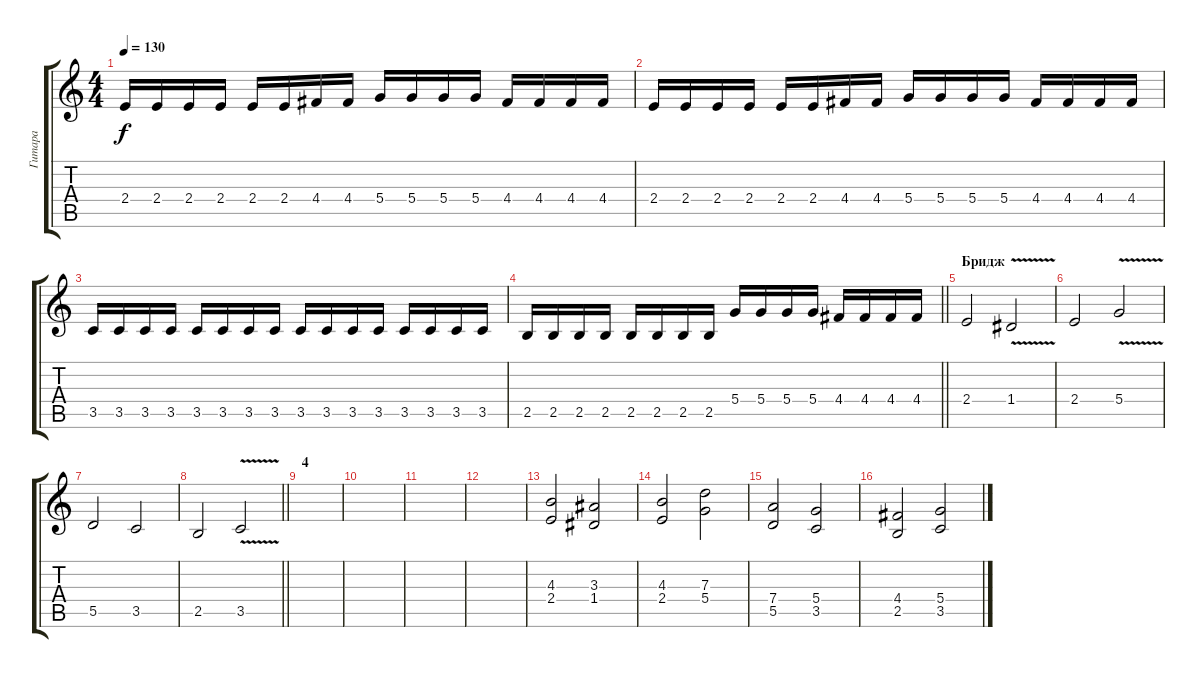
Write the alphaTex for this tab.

\track ("Гитара" "Гитара") {instrument distortionguitar}
\staff {score tabs}
\tuning (E4 B3 G3 D3 A2 E2) {hide}
\ts (4 4)
\tempo 130
\clef g2
\ks c
2.4.16{dy f} 2.4.16 2.4.16 2.4.16 2.4.16 2.4.16 4.4.16 4.4.16 5.4.16 5.4.16 5.4.16 5.4.16 4.4.16 4.4.16 4.4.16 4.4.16 |
2.4.16 2.4.16 2.4.16 2.4.16 2.4.16 2.4.16 4.4.16 4.4.16 5.4.16 5.4.16 5.4.16 5.4.16 4.4.16 4.4.16 4.4.16 4.4.16 |
3.5.16 3.5.16 3.5.16 3.5.16 3.5.16 3.5.16 3.5.16 3.5.16 3.5.16 3.5.16 3.5.16 3.5.16 3.5.16 3.5.16 3.5.16 3.5.16 |
\barLineRight lightlight
2.5.16 2.5.16 2.5.16 2.5.16 2.5.16 2.5.16 2.5.16 2.5.16 5.4.16 5.4.16 5.4.16 5.4.16 4.4.16 4.4.16 4.4.16 4.4.16 |
\section ("" "Бридж")
2.4.2 1.4{v}.2 |
2.4.2 5.4{v}.2 |
5.5.2 3.5.2 |
\barLineRight lightlight
2.5.2 3.5{v}.2 |
\section ("" "4")
|
|
|
|
(4.3 2.4).2 (3.3 1.4).2 |
(4.3 2.4).2 (7.3 5.4).2 |
(7.4 5.5).2 (5.4 3.5).2 |
(4.4 2.5).2 (5.4 3.5).2
